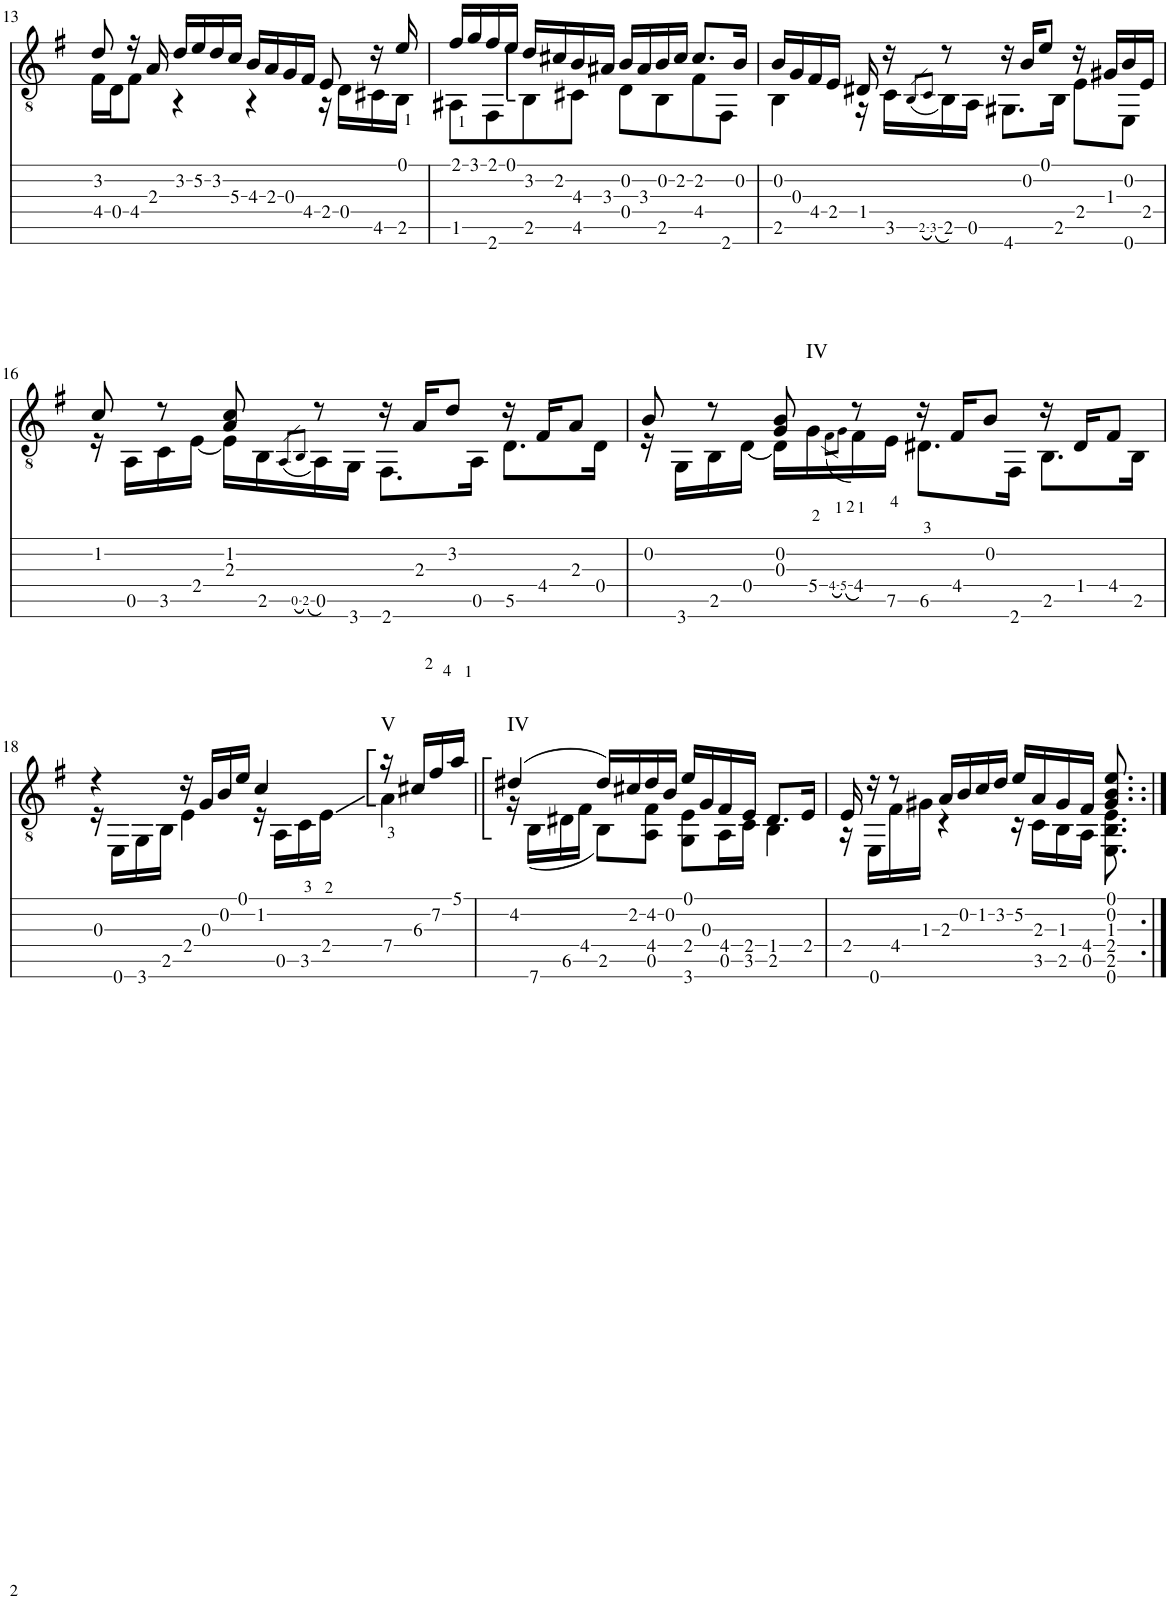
**kern	**kern
*part2	*part1
*staff2	*staff1
*I"Klassisk gitar (Tablatur)	*I"Klassisk gitar
!!LO:PB:g=z
*	*clefGv2
*k[f#]	*k[f#]
*M4/4	*M4/4
*met(c)	*met(c)
=13	=13
*^	*^
8d	16F#LL	8d/	16F#\LL
.	16DJ	.	16D\J
16r	8F#J	16r	8F#\J
16A	.	16A/	.
16dLL	4r	16d/LL	4r
16eJ	.	16e/	.
16dL	.	16d/	.
16cJJ	.	16c/JJ	.
16BLL	4r	16B/LL	4r
16AJ	.	16A/	.
16GL	.	16G/	.
16F#JJ	.	16F#/JJ	.
8E	16r	8E/	16r
.	16DLL	.	16D\LL
16r	16C#	16r	16C#X\
16e	16BBJJ	16e/	16BB\JJ
=14	=14	=14	=14
16f#LL	8AA#L	16f#/LL	8AA#X\L
16gJ	.	16g/	.
16f#L	8FF#J	16f#/	8FF#\
16eJJ	.	16e/JJ	.
16dLL	8BBL	16d/LL	8BB\
16c#J	.	16c#X/	.
16BL	8C#J	16B/	8C#X\J
16A#JJ	.	16A#X/JJ	.
16BLL	8DL	16B/LL	8D\L
16A#J	.	16A#/	.
16BL	8BBJ	16B/	8BB\
16c#JJ	.	16c#/JJ	.
8.c#L	8F#L	8.c#/L	8F#\
.	8FF#J	.	8FF#\J
16BJk	.	16B/Jk	.
=15	=15	=15	=15
16BLL	4BB	16B/LL	4BB\
16GJ	.	16G/	.
16F#L	.	16F#/	.
16EJJ	.	16E/JJ	.
16D#	16r	16D#X/	16r
16r	16CLL	16r	16C\LL
.	(qBB	.	(8qBB/L
.	(qC)	.	8qC/J
8r	16BB)	8r	16BB\)
.	16AAJJ	.	16AA\JJ
16r	8.GG#L	16r	8.GG#X\L
16BKL	.	16B/KL	.
8eJ	.	8e/J	.
.	16BBJk	.	16BB\Jk
16r	8EL	16r	8E\L
16G#LL	.	16G#X/LL	.
16B	8EEJ	16B/	8EE\J
16EJJ	.	16E/JJ	.
!!LO:LB:g=z	!!
=16	=16	=16	=16
8c	16r	8c/	16r
.	16AALL	.	16AA\LL
8r	16C	8r	16C\
.	16EJJ	.	[16E\JJ
8A 8c	16r	8A/ 8c/	16E\LL]
.	16BBLL	.	16BB\
.	(qAA	.	(8qAA/L
.	(qBB)	.	8qBB/J
8r	16AA)	8r	16AA\)
.	16GGJJ	.	16GG\JJ
16r	8.FF#L	16r	8.FF#\L
16AKL	.	16A/KL	.
8dJ	.	8d/J	.
.	16AAJk	.	16AA\Jk
16r	8.DL	16r	8.D\L
16F#KL	.	16F#/KL	.
8AJ	.	8A/J	.
.	16DJk	.	16D\Jk
=17	=17	=17	=17
8B	16r	8B/	16r
.	16GGLL	.	16GG\LL
8r	16BB	8r	16BB\
.	16DJJ	.	[16D\JJ
8G 8B	16r	8G/ 8B/	16D\LL]
!	!	!	!LO:TX:a:t=IV
.	16GLL	.	16G<\
.	(qF#	.	(8qF#\L
.	(qG)	.	8qG\J
8r	16F#)	8r	16F#<<<\)
.	16EJJ	.	16E<\JJ
16r	8.D#L	16r	8.D#X<\L
16F#KL	.	16F#/KL	.
8BJ	.	8B/J	.
.	16FF#Jk	.	16FF#\Jk
16r	8.BBL	16r	8.BB\L
16D#KL	.	16D#/KL	.
8F#J	.	8F#/J	.
.	16BBJk	.	16BB\Jk
!!LO:LB:g=z	!!
=18	=18	=18	=18
4G	16r	4r	16r
.	16EELL	.	16EE\LL
.	16GG	.	16GG\
.	16BBJJ	.	16BB\JJ
16r	4E	16r	4E\
16GLL	.	16G/LL	.
16B	.	16B/	.
16eJJ	.	16e/JJ	.
4c	16r	4c/	16r
.	16AALL	.	16AA\LL
.	16C	.	16C<\
.	16EJJ	.	16E<\JJ
!	!	!LO:TX:a:t=V	!
16r	4A	16r	4A\
16c#LL	.	16c#X/LL	.
16f#	.	16f#/	.
16aJJ	.	16a/JJ	.
=19	=19	=19	=19
!	!	!LO:TX:a:t=IV	!
4d#	16r	(4d#X/	16r
.	16BBLL	.	(16BB\LL
.	16D#	.	16D#X\
.	16F#JJ	.	16F#\JJ
16r	8BBL	16d#/LL)	8BB\L)
16c#LL	.	16c#X/	.
16F#\ 16d#\	8AAJ	16d#/	8AA\ 8F#\J
16BJJ	.	16B/JJ	.
16eLL	8GG\ 8E\L	16e/LL	8GG\ 8E\L
16GJ	.	16G/	.
16F#L	16AAL	16F#/	16AA\L
16EJJ	16CJJ	16E/JJ	16C\JJ
8.D#L	4BB	8.D#/L	4BB\
16EJk	.	16E/Jk	.
=20	=20	=20	=20
16E	16r	16E/	16r
16r	16EELL	16r	16EE\LL
8r	16F#	8r	16F#\
.	16G#JJ	.	16G#X\JJ
16ALL	4r	16A/LL	4r
16BJ	.	16B/	.
16cL	.	16c/	.
16dJJ	.	16d/JJ	.
16eLL	16r	16e/LL	16r
16AJ	16CLL	16A/	16C\LL
16G#L	16BB	16G#/	16BB\
16F#JJ	16AAJJ	16F#/JJ	16AA\JJ
8.G# 8.B 8.eJ	8.EE 8.BB 8.EJ	8.G#/ 8.B/ 8.e/	8.EE\ 8.BB\ 8.E\
*v	*v	*	*
*	*v	*v
=:|!	=:|!
*-	*-
